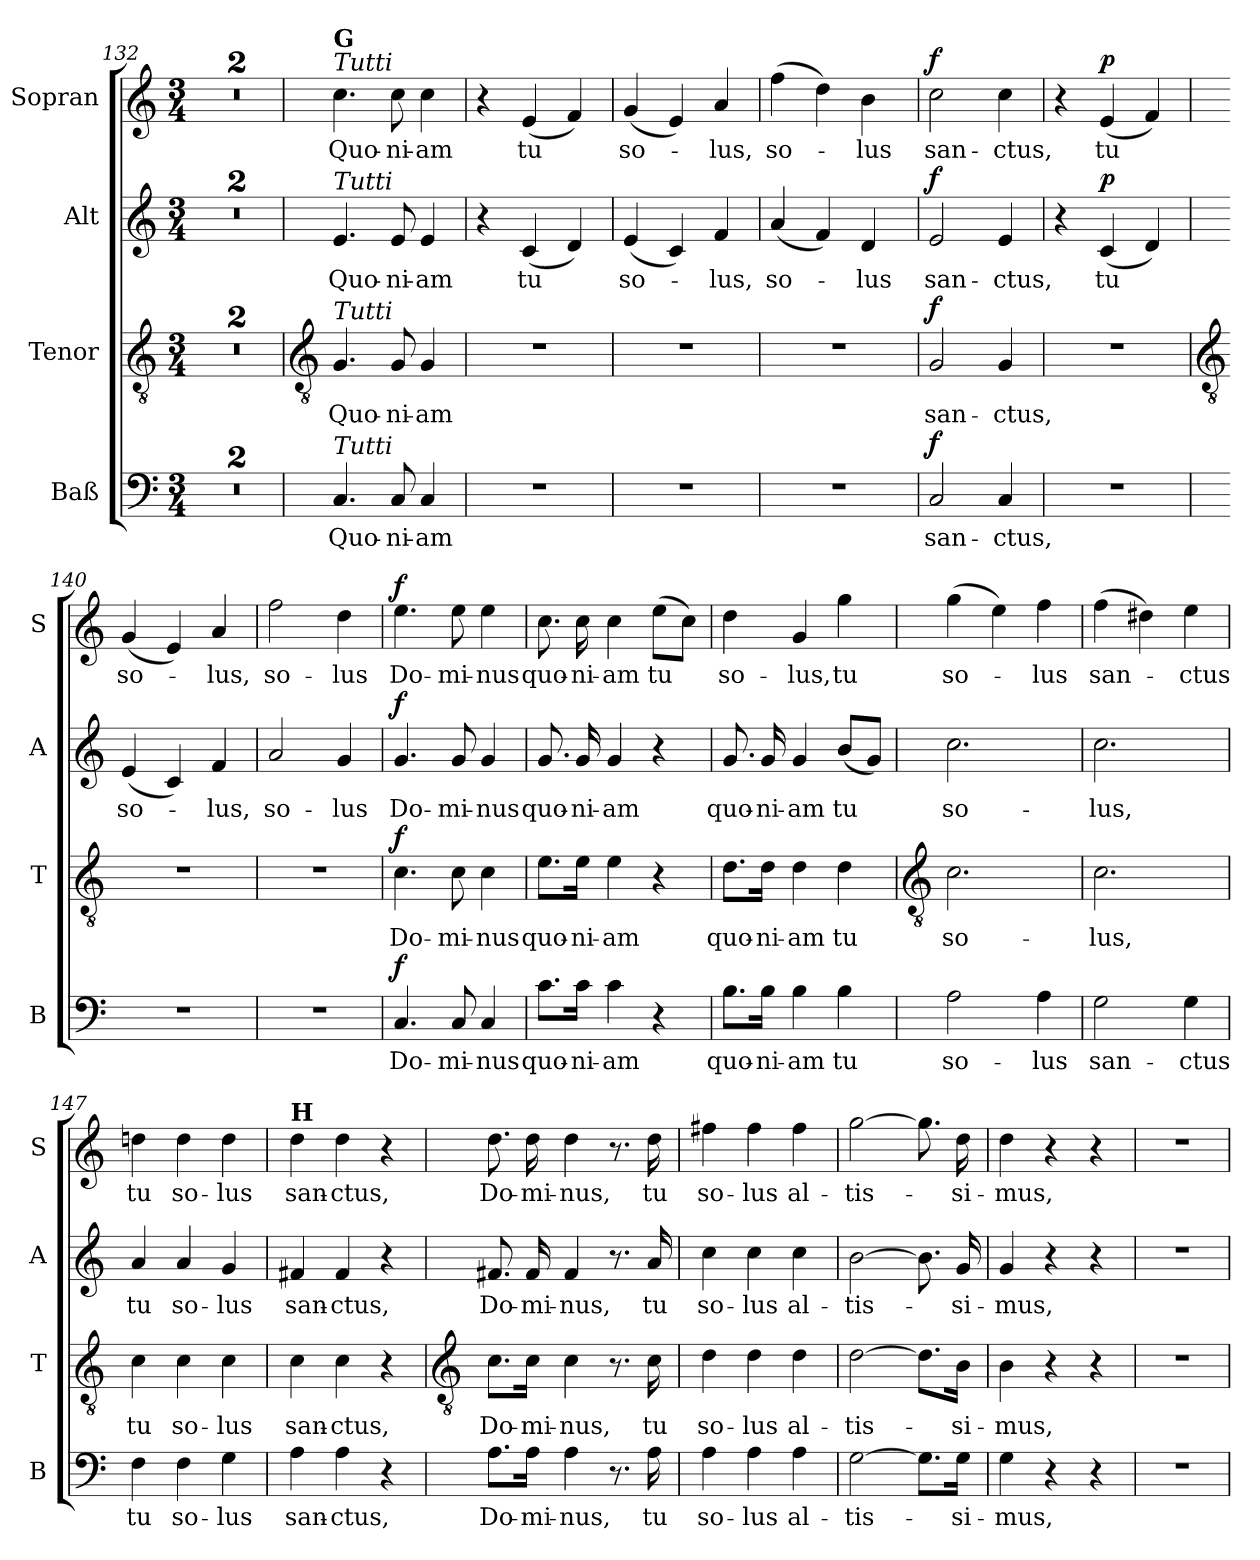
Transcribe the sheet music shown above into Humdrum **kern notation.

**kern	**text	**dynam	**kern	**text	**dynam	**kern	**text	**dynam	**kern	**text	**dynam
*part4	*part4	*part4	*part3	*part3	*part3	*part2	*part2	*part2	*part1	*part1	*part1
*staff4	*staff4	*staff4	*staff3	*staff3	*staff3	*staff2	*staff2	*staff2	*staff1	*staff1	*staff1
*I"Baß	*	*	*I"Tenor	*	*	*I"Alt	*	*	*I"Sopran	*	*
*I'B	*	*	*I'T	*	*	*I'A	*	*	*I'S	*	*
*clefF4	*	*	*clefGv2	*	*	*clefG2	*	*	*clefG2	*	*
*k[]	*	*	*k[]	*	*	*k[]	*	*	*k[]	*	*
*C:	*	*	*C:	*	*	*C:	*	*	*C:	*	*
*M3/4	*	*	*M3/4	*	*	*M3/4	*	*	*M3/4	*	*
=132	=132	=132	=132	=132	=132	=132	=132	=132	=132	=132	=132
2.r	.	.	2.r	.	.	2.r	.	.	2.r	.	.
=133	=133	=133	=133	=133	=133	=133	=133	=133	=133	=133	=133
2.r	.	.	2.r	.	.	2.r	.	.	2.r	.	.
!!LO:LB:g=z
=134	=134	=134	=134	=134	=134	=134	=134	=134	=134	=134	=134
*	*	*	*clefGv2	*	*	*	*	*	*	*	*
!	!	!	!	!	!	!	!	!	!LO:TX:a:i:t=Tutti	!	!
!	!	!	!	!	!	!	!	!	!LO:TX:a:B:t=G	!	!
!	!	!	!	!	!	!LO:TX:a:i:t=Tutti	!	!	!	!	!
!	!	!	!LO:TX:a:i:t=Tutti	!	!	!	!	!	!	!	!
!LO:TX:a:i:t=Tutti	!	!	!	!	!	!	!	!	!	!	!
!	!LO:LY:b	!	!	!LO:LY:b	!	!	!LO:LY:b	!	!	!LO:LY:b	!
4.C	Quo-	.	4.G	Quo-	.	4.e	Quo-	.	4.cc	Quo-	.
!	!LO:LY:b	!	!	!LO:LY:b	!	!	!LO:LY:b	!	!	!LO:LY:b	!
8C	-ni-	.	8G	-ni-	.	8e	-ni-	.	8cc	-ni-	.
!	!LO:LY:b	!	!	!LO:LY:b	!	!	!LO:LY:b	!	!	!LO:LY:b	!
4C	-am	.	4G	-am	.	4e	-am	.	4cc	-am	.
=135	=135	=135	=135	=135	=135	=135	=135	=135	=135	=135	=135
!LO:N:vis=1	!	!	!LO:N:vis=1	!	!	!	!	!	!	!	!
2.r	.	.	2.r	.	.	4r	.	.	4r	.	.
!	!	!	!	!	!	!	!LO:LY:b	!	!	!LO:LY:b	!
.	.	.	.	.	.	(<4c	tu	.	(<4e	tu	.
.	.	.	.	.	.	4d)	.	.	4f)	.	.
=136	=136	=136	=136	=136	=136	=136	=136	=136	=136	=136	=136
!LO:N:vis=1	!	!	!LO:N:vis=1	!	!	!	!LO:LY:b	!	!	!LO:LY:b	!
2.r	.	.	2.r	.	.	(<4e	so-	.	(<4g	so-	.
.	.	.	.	.	.	4c)	.	.	4e)	.	.
!	!	!	!	!	!	!	!LO:LY:b	!	!	!LO:LY:b	!
.	.	.	.	.	.	4f	-lus,	.	4a	-lus,	.
=137	=137	=137	=137	=137	=137	=137	=137	=137	=137	=137	=137
!LO:N:vis=1	!	!	!LO:N:vis=1	!	!	!	!LO:LY:b	!	!	!LO:LY:b	!
2.r	.	.	2.r	.	.	(<4a	so-	.	(>4ff	so-	.
.	.	.	.	.	.	4f)	.	.	4dd)	.	.
!	!	!	!	!	!	!	!LO:LY:b	!	!	!LO:LY:b	!
.	.	.	.	.	.	4d	-lus	.	4b	-lus	.
=138	=138	=138	=138	=138	=138	=138	=138	=138	=138	=138	=138
!	!LO:LY:b	!LO:DY:b	!	!LO:LY:b	!LO:DY:a	!	!LO:LY:b	!LO:DY:b	!	!LO:LY:b	!LO:DY:a
2C	san-	f	2G	san-	f	2e	san-	f	2cc	san-	f
!	!LO:LY:b	!	!	!LO:LY:b	!	!	!LO:LY:b	!	!	!LO:LY:b	!
4C	-ctus,	.	4G	-ctus,	.	4e	-ctus,	.	4cc	-ctus,	.
=139	=139	=139	=139	=139	=139	=139	=139	=139	=139	=139	=139
!LO:N:vis=1	!	!	!LO:N:vis=1	!	!	!	!	!	!	!	!
2.r	.	.	2.r	.	.	4r	.	.	4r	.	.
!	!	!	!	!	!	!	!LO:LY:b	!LO:DY:a	!	!LO:LY:b	!LO:DY:a
.	.	.	.	.	.	(<4c	tu	p	(<4e	tu	p
.	.	.	.	.	.	4d)	.	.	4f)	.	.
!!LO:LB:g=z
=140	=140	=140	=140	=140	=140	=140	=140	=140	=140	=140	=140
*	*	*	*clefGv2	*	*	*	*	*	*	*	*
!LO:N:vis=1	!	!	!LO:N:vis=1	!	!	!	!LO:LY:b	!	!	!LO:LY:b	!
2.r	.	.	2.r	.	.	(<4e	so-	.	(<4g	so-	.
.	.	.	.	.	.	4c)	.	.	4e)	.	.
!	!	!	!	!	!	!	!LO:LY:b	!	!	!LO:LY:b	!
.	.	.	.	.	.	4f	-lus,	.	4a	-lus,	.
=141	=141	=141	=141	=141	=141	=141	=141	=141	=141	=141	=141
!LO:N:vis=1	!	!	!LO:N:vis=1	!	!	!	!LO:LY:b	!	!	!LO:LY:b	!
2.r	.	.	2.r	.	.	2a	so-	.	2ff	so-	.
!	!	!	!	!	!	!	!LO:LY:b	!	!	!LO:LY:b	!
.	.	.	.	.	.	4g	-lus	.	4dd	-lus	.
=142	=142	=142	=142	=142	=142	=142	=142	=142	=142	=142	=142
!	!LO:LY:b	!LO:DY:b	!	!LO:LY:b	!LO:DY:b	!	!LO:LY:b	!LO:DY:a	!	!LO:LY:b	!LO:DY:a
4.C	Do-	f	4.c	Do-	f	4.g	Do-	f	4.ee	Do-	f
!	!LO:LY:b	!	!	!LO:LY:b	!	!	!LO:LY:b	!	!	!LO:LY:b	!
8C	-mi-	.	8c	-mi-	.	8g	-mi-	.	8ee	-mi-	.
!	!LO:LY:b	!	!	!LO:LY:b	!	!	!LO:LY:b	!	!	!LO:LY:b	!
4C	-nus	.	4c	-nus	.	4g	-nus	.	4ee	-nus	.
=143	=143	=143	=143	=143	=143	=143	=143	=143	=143	=143	=143
!	!LO:LY:b	!	!	!LO:LY:b	!	!	!LO:LY:b	!	!	!LO:LY:b	!
8.c\L	quo-	.	8.e\L	quo-	.	8.g	quo-	.	8.cc	quo-	.
!	!LO:LY:b	!	!	!LO:LY:b	!	!	!LO:LY:b	!	!	!LO:LY:b	!
16c\Jk	-ni-	.	16e\Jk	-ni-	.	16g	-ni-	.	16cc	-ni-	.
!	!LO:LY:b	!	!	!LO:LY:b	!	!	!LO:LY:b	!	!	!LO:LY:b	!
4c	-am	.	4e	-am	.	4g	-am	.	4cc	-am	.
!	!	!	!	!	!	!	!	!	!	!LO:LY:b	!
4r	.	.	4r	.	.	4r	.	.	(>8eeL	tu	.
.	.	.	.	.	.	.	.	.	8ccJ)	.	.
=144	=144	=144	=144	=144	=144	=144	=144	=144	=144	=144	=144
!	!LO:LY:b	!	!	!LO:LY:b	!	!	!LO:LY:b	!	!	!LO:LY:b	!
8.B\L	quo-	.	8.d\L	quo-	.	8.g	quo-	.	4dd	so-	.
!	!LO:LY:b	!	!	!LO:LY:b	!	!	!LO:LY:b	!	!	!	!
16B\Jk	-ni-	.	16d\Jk	-ni-	.	16g	-ni-	.	.	.	.
!	!LO:LY:b	!	!	!LO:LY:b	!	!	!LO:LY:b	!	!	!LO:LY:b	!
4B	-am	.	4d	-am	.	4g	-am	.	4g	-lus,	.
!	!LO:LY:b	!	!	!LO:LY:b	!	!	!LO:LY:b	!	!	!LO:LY:b	!
4B	tu	.	4d	tu	.	(<8bL	tu	.	4gg	tu	.
.	.	.	.	.	.	8gJ)	.	.	.	.	.
!!LO:LB:g=z
=145	=145	=145	=145	=145	=145	=145	=145	=145	=145	=145	=145
*	*	*	*clefGv2	*	*	*	*	*	*	*	*
!	!LO:LY:b	!	!	!LO:LY:b	!	!	!LO:LY:b	!	!	!LO:LY:b	!
2A	so-	.	2.c	so-	.	2.cc	so-	.	(>4gg	so-	.
.	.	.	.	.	.	.	.	.	4ee)	.	.
!	!LO:LY:b	!	!	!	!	!	!	!	!	!LO:LY:b	!
4A	-lus	.	.	.	.	.	.	.	4ff	-lus	.
=146	=146	=146	=146	=146	=146	=146	=146	=146	=146	=146	=146
!	!LO:LY:b	!	!	!LO:LY:b	!	!	!LO:LY:b	!	!	!LO:LY:b	!
2G	san-	.	2.c	-lus,	.	2.cc	-lus,	.	(>4ff	san-	.
.	.	.	.	.	.	.	.	.	4dd#X)	.	.
!	!LO:LY:b	!	!	!	!	!	!	!	!	!LO:LY:b	!
4G	-ctus	.	.	.	.	.	.	.	4ee	-ctus	.
=147	=147	=147	=147	=147	=147	=147	=147	=147	=147	=147	=147
!	!LO:LY:b	!	!	!LO:LY:b	!	!	!LO:LY:b	!	!	!LO:LY:b	!
4F	tu	.	4c	tu	.	4a	tu	.	4ddn	tu	.
!	!LO:LY:b	!	!	!LO:LY:b	!	!	!LO:LY:b	!	!	!LO:LY:b	!
4F	so-	.	4c	so-	.	4a	so-	.	4dd	so-	.
!	!LO:LY:b	!	!	!LO:LY:b	!	!	!LO:LY:b	!	!	!LO:LY:b	!
4G	-lus	.	4c	-lus	.	4g	-lus	.	4dd	-lus	.
=148	=148	=148	=148	=148	=148	=148	=148	=148	=148	=148	=148
!	!	!	!	!	!	!	!	!	!LO:TX:a:B:t=H	!	!
!	!LO:LY:b	!	!	!LO:LY:b	!	!	!LO:LY:b	!	!	!LO:LY:b	!
4A	san-	.	4c	san-	.	4f#X	san-	.	4dd	san-	.
!	!LO:LY:b	!	!	!LO:LY:b	!	!	!LO:LY:b	!	!	!LO:LY:b	!
4A	-ctus,	.	4c	-ctus,	.	4f#	-ctus,	.	4dd	-ctus,	.
4r	.	.	4r	.	.	4r	.	.	4r	.	.
!!LO:LB:g=z
=149	=149	=149	=149	=149	=149	=149	=149	=149	=149	=149	=149
*	*	*	*clefGv2	*	*	*	*	*	*	*	*
!	!LO:LY:b	!	!	!LO:LY:b	!	!	!LO:LY:b	!	!	!LO:LY:b	!
8.A\L	Do-	.	8.c\L	Do-	.	8.f#X	Do-	.	8.dd	Do-	.
!	!LO:LY:b	!	!	!LO:LY:b	!	!	!LO:LY:b	!	!	!LO:LY:b	!
16A\Jk	-mi-	.	16c\Jk	-mi-	.	16f#	-mi-	.	16dd	-mi-	.
!	!LO:LY:b	!	!	!LO:LY:b	!	!	!LO:LY:b	!	!	!LO:LY:b	!
4A	-nus,	.	4c	-nus,	.	4f#	-nus,	.	4dd	-nus,	.
8.r	.	.	8.r	.	.	8.r	.	.	8.r	.	.
!	!LO:LY:b	!	!	!LO:LY:b	!	!	!LO:LY:b	!	!	!LO:LY:b	!
16A	tu	.	16c	tu	.	16a	tu	.	16dd	tu	.
=150	=150	=150	=150	=150	=150	=150	=150	=150	=150	=150	=150
!	!LO:LY:b	!	!	!LO:LY:b	!	!	!LO:LY:b	!	!	!LO:LY:b	!
4A	so-	.	4d	so-	.	4cc	so-	.	4ff#X	so-	.
!	!LO:LY:b	!	!	!LO:LY:b	!	!	!LO:LY:b	!	!	!LO:LY:b	!
4A	-lus	.	4d	-lus	.	4cc	-lus	.	4ff#	-lus	.
!	!LO:LY:b	!	!	!LO:LY:b	!	!	!LO:LY:b	!	!	!LO:LY:b	!
4A	al-	.	4d	al-	.	4cc	al-	.	4ff#	al-	.
=151	=151	=151	=151	=151	=151	=151	=151	=151	=151	=151	=151
!	!LO:LY:b	!	!	!LO:LY:b	!	!	!LO:LY:b	!	!	!LO:LY:b	!
[2G	-tis-	.	[2d	-tis-	.	[2b	-tis-	.	[2gg	-tis-	.
8.G\L]	.	.	8.d\L]	.	.	8.b]	.	.	8.gg]	.	.
!	!LO:LY:b	!	!	!LO:LY:b	!	!	!LO:LY:b	!	!	!LO:LY:b	!
16G\Jk	-si-	.	16B\Jk	-si-	.	16g	-si-	.	16dd	-si-	.
=152	=152	=152	=152	=152	=152	=152	=152	=152	=152	=152	=152
!	!LO:LY:b	!	!	!LO:LY:b	!	!	!LO:LY:b	!	!	!LO:LY:b	!
4G	-mus,	.	4B	-mus,	.	4g	-mus,	.	4dd	-mus,	.
4r	.	.	4r	.	.	4r	.	.	4r	.	.
4r	.	.	4r	.	.	4r	.	.	4r	.	.
=153	=153	=153	=153	=153	=153	=153	=153	=153	=153	=153	=153
!LO:N:vis=1	!	!	!LO:N:vis=1	!	!	!LO:N:vis=1	!	!	!LO:N:vis=1	!	!
2.r	.	.	2.r	.	.	2.r	.	.	2.r	.	.
=	=	=	=	=	=	=	=	=	=	=	=
*-	*-	*-	*-	*-	*-	*-	*-	*-	*-	*-	*-
